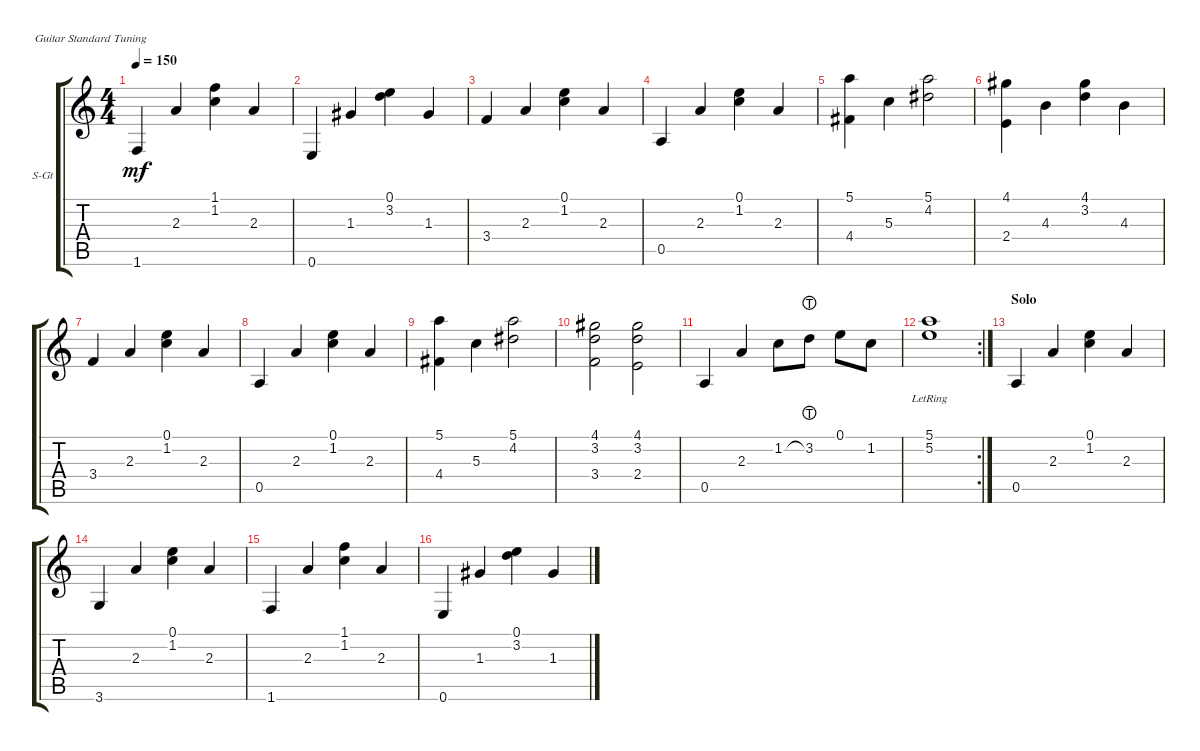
\bracketExtendMode groupsimilarinstruments
\firstSystemTrackNameOrientation horizontal
\otherSystemsTrackNameOrientation horizontal
\track ("Rythm Guitar" "S-Gt") {instrument acousticguitarsteel}
\staff {score tabs}
\tuning (E4 B3 G3 D3 A2 E2)
\ts (4 4)
\tempo 150
\clef g2
\ks c
1.6.4{dy mf} 2.3.4 (1.1 1.2).4 2.3.4 |
0.6.4 1.3.4 (0.1 3.2).4 1.3.4 |
3.4.4 2.3.4 (0.1 1.2).4 2.3.4 |
0.5.4 2.3.4 (1.2 0.1).4 2.3.4 |
(5.1 4.4).4 5.3.4 (4.2 5.1).2 |
(2.4 4.1).4 4.3.4 (3.2 4.1).4 4.3.4 |
3.4.4 2.3.4 (0.1 1.2).4 2.3.4 |
0.5.4 2.3.4 (0.1 1.2).4 2.3.4 |
(5.1 4.4).4 5.3.4 (5.1 4.2).2 |
(4.1 3.4 3.2).2 (4.1 2.4 3.2).2 |
0.5.4 2.3.4 1.2.8 3.2{lht}.8 0.1.8 1.2.8 |
\rc 2
(5.1{lr} 5.2{lr}).1 |
\section ("" "Solo")
0.5.4 2.3.4 (0.1 1.2).4 2.3.4 |
3.6.4 2.3.4 (0.1 1.2).4 2.3.4 |
1.6.4 2.3.4 (1.1 1.2).4 2.3.4 |
0.6.4 1.3.4 (0.1 3.2).4 1.3.4
